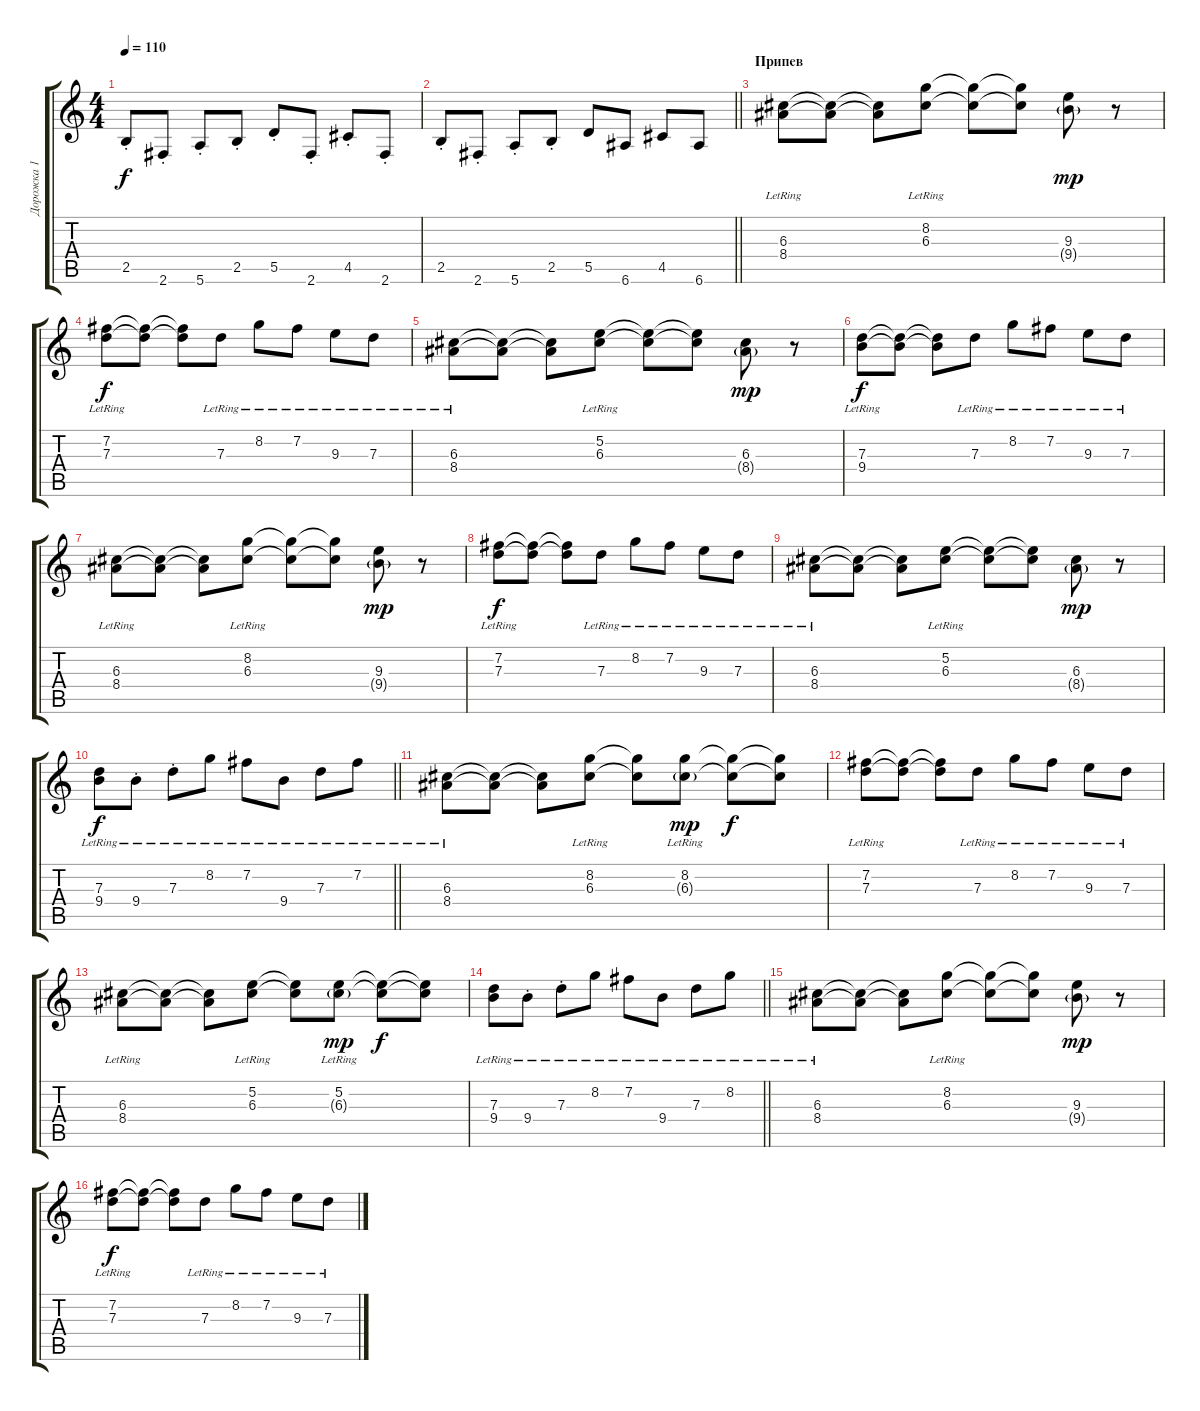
\track ("Дорожка 1" "Дорожка 1") {instrument acousticguitarsteel}
\staff {score tabs}
\tuning (E4 B3 G3 D3 A2 E2) {hide}
\ts (4 4)
\tempo 110
\clef g2
\ks c
2.5{st}.8{dy f} 2.6{st}.8 5.6{st}.8 2.5{st}.8 5.5{st}.8 2.6{st}.8 4.5{st}.8 2.6{st}.8 |
\barLineRight lightlight
2.5{st}.8 2.6{st}.8 5.6{st}.8 2.5{st}.8 5.5.8 6.6.8 4.5.8 6.6.8 |
\section ("" "Припев")
(6.3{lr} 8.4{lr}).8 (6.3{t} 8.4{t}).8 (6.3{t} 8.4{t}).8 (8.2{lr} 6.3{lr}).8 (8.2{t} 6.3{t}).8 (8.2{t} 6.3{t}).8 (9.3 9.4{g}).8{dy mp} r.8 |
(7.2{lr} 7.3{lr}).8{dy f} (7.2{t} 7.3{t}).8 (7.2{t} 7.3{t}).8 7.3{lr}.8 8.2{lr}.8 7.2{lr}.8 9.3{lr}.8 7.3{lr}.8 |
(6.3{lr} 8.4{lr}).8 (6.3{t} 8.4{t}).8 (6.3{t} 8.4{t}).8 (5.2{lr} 6.3{lr}).8 (5.2{t} 6.3{t}).8 (5.2{t} 6.3{t}).8 (6.3 8.4{g}).8{dy mp} r.8 |
(7.3{lr} 9.4{lr}).8{dy f} (7.3{t} 9.4{t}).8 (7.3{t} 9.4{t}).8 7.3{lr}.8 8.2{lr}.8 7.2{lr}.8 9.3{lr}.8 7.3{lr}.8 |
(6.3{lr} 8.4{lr}).8 (6.3{t} 8.4{t}).8 (6.3{t} 8.4{t}).8 (8.2{lr} 6.3{lr}).8 (8.2{t} 6.3{t}).8 (8.2{t} 6.3{t}).8 (9.3 9.4{g}).8{dy mp} r.8 |
(7.2{lr} 7.3{lr}).8{dy f} (7.2{t} 7.3{t}).8 (7.2{t} 7.3{t}).8 7.3{lr}.8 8.2{lr}.8 7.2{lr}.8 9.3{lr}.8 7.3{lr}.8 |
(6.3{lr} 8.4{lr}).8 (6.3{t} 8.4{t}).8 (6.3{t} 8.4{t}).8 (5.2{lr} 6.3{lr}).8 (5.2{t} 6.3{t}).8 (5.2{t} 6.3{t}).8 (6.3 8.4{g}).8{dy mp} r.8 |
\barLineRight lightlight
(7.3{lr} 9.4{lr}).8{dy f} 9.4{st lr}.8 7.3{st lr}.8 8.2{lr}.8 7.2{lr}.8 9.4{lr}.8 7.3{lr}.8 7.2{lr}.8 |
(6.3{lr} 8.4{lr}).8 (6.3{t} 8.4{t}).8 (6.3{t} 8.4{t}).8 (8.2{lr} 6.3{lr}).8 (8.2{t} 6.3{t}).8 (8.2{lr} 6.3{g lr}).8{dy mp} (8.2{t} 6.3{t}).8{dy f} (8.2{t} 6.3{t}).8 |
(7.2{lr} 7.3{lr}).8 (7.2{t} 7.3{t}).8 (7.2{t} 7.3{t}).8 7.3{lr}.8 8.2{lr}.8 7.2{lr}.8 9.3{lr}.8 7.3{lr}.8 |
(6.3{lr} 8.4{lr}).8 (6.3{t} 8.4{t}).8 (6.3{t} 8.4{t}).8 (5.2{lr} 6.3{lr}).8 (5.2{t} 6.3{t}).8 (5.2{lr} 6.3{g lr}).8{dy mp} (5.2{t} 6.3{t}).8{dy f} (5.2{t} 6.3{t}).8 |
\barLineRight lightlight
(7.3{lr} 9.4{lr}).8 9.4{st lr}.8 7.3{st lr}.8 8.2{lr}.8 7.2{lr}.8 9.4{lr}.8 7.3{lr}.8 8.2{lr}.8 |
(6.3{lr} 8.4{lr}).8 (6.3{t} 8.4{t}).8 (6.3{t} 8.4{t}).8 (8.2{lr} 6.3{lr}).8 (8.2{t} 6.3{t}).8 (8.2{t} 6.3{t}).8 (9.3 9.4{g}).8{dy mp} r.8 |
(7.2{lr} 7.3{lr}).8{dy f} (7.2{t} 7.3{t}).8 (7.2{t} 7.3{t}).8 7.3{lr}.8 8.2{lr}.8 7.2{lr}.8 9.3{lr}.8 7.3{lr}.8
